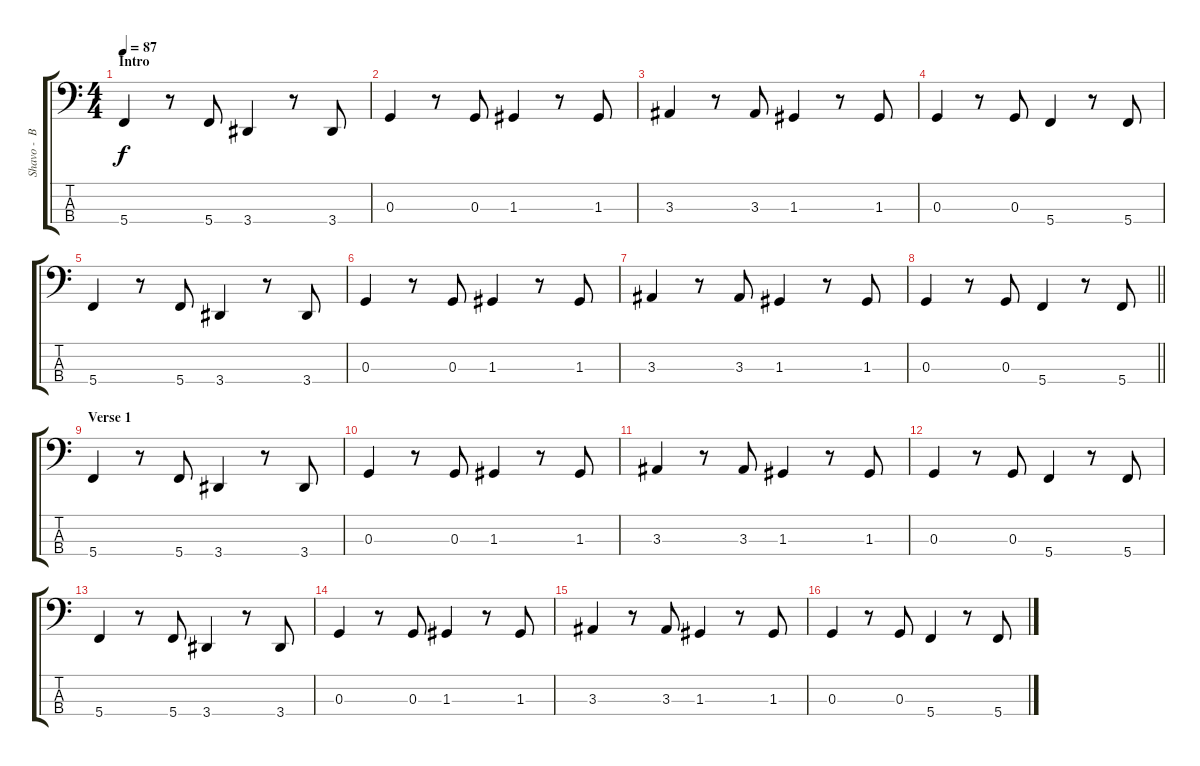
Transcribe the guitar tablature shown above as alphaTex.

\track ("Shavo -  Bass" "Shavo -  B") {instrument electricbasspick}
\staff {score tabs}
\tuning (F2 C2 G1 C1) {hide}
\ts (4 4)
\section ("" "Intro")
\tempo 87
\clef f4
\ks c
5.4.4{dy f instrument electricbasspick} r.8 5.4.8 3.4.4 r.8 3.4.8 |
0.3.4 r.8 0.3.8 1.3.4 r.8 1.3.8 |
3.3.4 r.8 3.3.8 1.3.4 r.8 1.3.8 |
0.3.4 r.8 0.3.8 5.4.4 r.8 5.4.8 |
5.4.4 r.8 5.4.8 3.4.4 r.8 3.4.8 |
0.3.4 r.8 0.3.8 1.3.4 r.8 1.3.8 |
3.3.4 r.8 3.3.8 1.3.4 r.8 1.3.8 |
\barLineRight lightlight
0.3.4 r.8 0.3.8 5.4.4 r.8 5.4.8 |
\section ("" "Verse 1")
5.4.4 r.8 5.4.8 3.4.4 r.8 3.4.8 |
0.3.4 r.8 0.3.8 1.3.4 r.8 1.3.8 |
3.3.4 r.8 3.3.8 1.3.4 r.8 1.3.8 |
0.3.4 r.8 0.3.8 5.4.4 r.8 5.4.8 |
5.4.4 r.8 5.4.8 3.4.4 r.8 3.4.8 |
0.3.4 r.8 0.3.8 1.3.4 r.8 1.3.8 |
3.3.4 r.8 3.3.8 1.3.4 r.8 1.3.8 |
0.3.4 r.8 0.3.8 5.4.4 r.8 5.4.8
